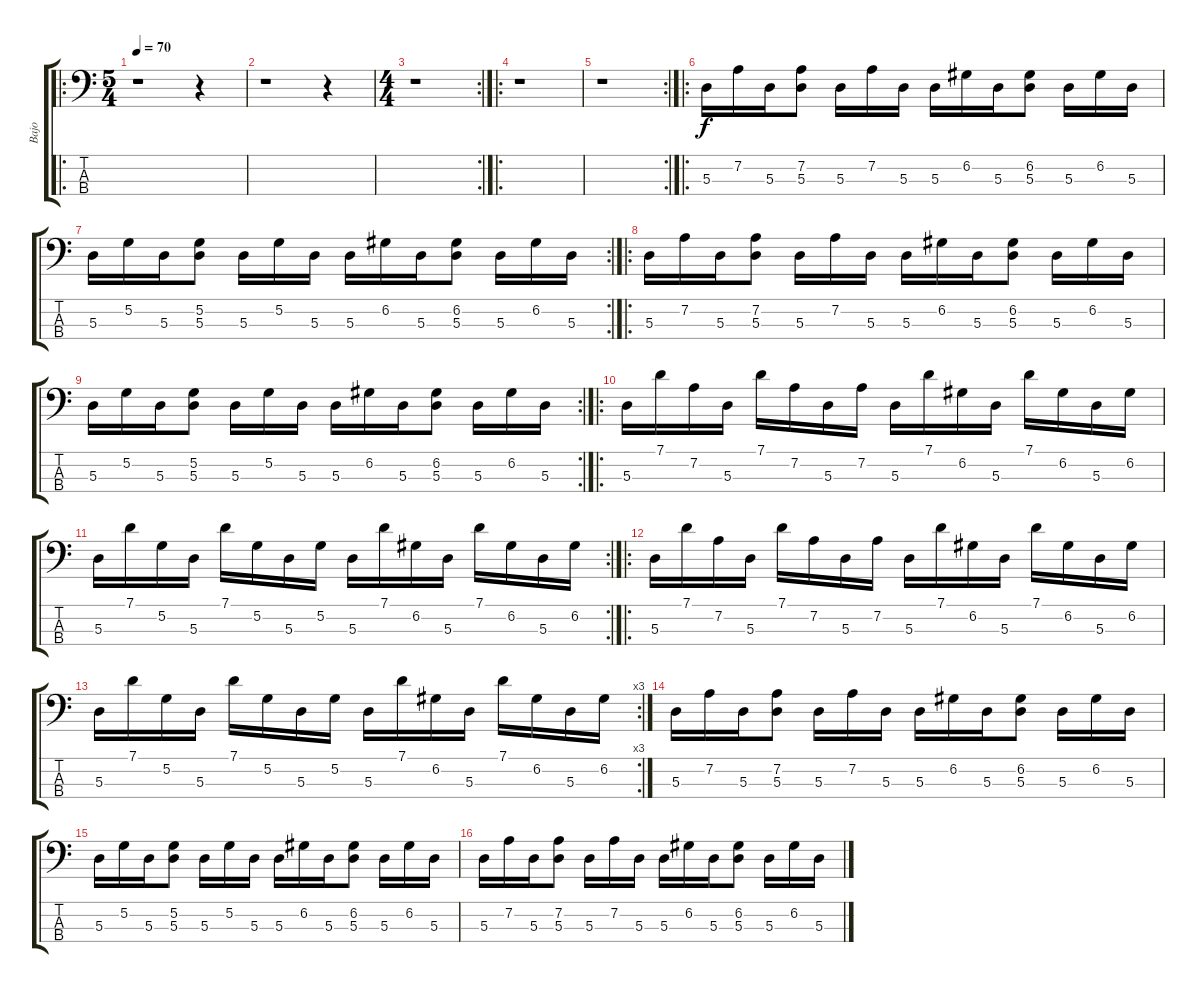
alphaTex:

\track ("Bajo" "Bajo") {instrument electricbasspick}
\staff {score tabs}
\tuning (G2 D2 A1 E1) {hide}
\ro
\ts (5 4)
\tempo 70
\clef f4
\ks c
r.1{dy f instrument electricbasspick} r.4 |
r.1 r.4 |
\rc 2
\ts (4 4)
r.1 |
\ro
r.1 |
\rc 2
r.1 |
\ro
5.3.16 7.2.16 5.3.16 (7.2 5.3).8 5.3.16 7.2.16 5.3.16 5.3.16 6.2.16 5.3.16 (6.2 5.3).8 5.3.16 6.2.16 5.3.16 |
\rc 2
5.3.16 5.2.16 5.3.16 (5.2 5.3).8 5.3.16 5.2.16 5.3.16 5.3.16 6.2.16 5.3.16 (6.2 5.3).8 5.3.16 6.2.16 5.3.16 |
\ro
5.3.16 7.2.16 5.3.16 (7.2 5.3).8 5.3.16 7.2.16 5.3.16 5.3.16 6.2.16 5.3.16 (6.2 5.3).8 5.3.16 6.2.16 5.3.16 |
\rc 2
5.3.16 5.2.16 5.3.16 (5.2 5.3).8 5.3.16 5.2.16 5.3.16 5.3.16 6.2.16 5.3.16 (6.2 5.3).8 5.3.16 6.2.16 5.3.16 |
\ro
5.3.16 7.1.16 7.2.16 5.3.16 7.1.16 7.2.16 5.3.16 7.2.16 5.3.16 7.1.16 6.2.16 5.3.16 7.1.16 6.2.16 5.3.16 6.2.16 |
\rc 2
5.3.16 7.1.16 5.2.16 5.3.16 7.1.16 5.2.16 5.3.16 5.2.16 5.3.16 7.1.16 6.2.16 5.3.16 7.1.16 6.2.16 5.3.16 6.2.16 |
\ro
5.3.16 7.1.16 7.2.16 5.3.16 7.1.16 7.2.16 5.3.16 7.2.16 5.3.16 7.1.16 6.2.16 5.3.16 7.1.16 6.2.16 5.3.16 6.2.16 |
\rc 3
5.3.16 7.1.16 5.2.16 5.3.16 7.1.16 5.2.16 5.3.16 5.2.16 5.3.16 7.1.16 6.2.16 5.3.16 7.1.16 6.2.16 5.3.16 6.2.16 |
5.3.16{instrument electricguitarmuted} 7.2.16 5.3.16 (7.2 5.3).8 5.3.16 7.2.16 5.3.16 5.3.16 6.2.16 5.3.16 (6.2 5.3).8 5.3.16 6.2.16 5.3.16 |
5.3.16 5.2.16 5.3.16 (5.2 5.3).8 5.3.16 5.2.16 5.3.16 5.3.16 6.2.16 5.3.16 (6.2 5.3).8 5.3.16 6.2.16 5.3.16 |
5.3.16 7.2.16 5.3.16 (7.2 5.3).8 5.3.16 7.2.16 5.3.16 5.3.16 6.2.16 5.3.16 (6.2 5.3).8 5.3.16 6.2.16 5.3.16
